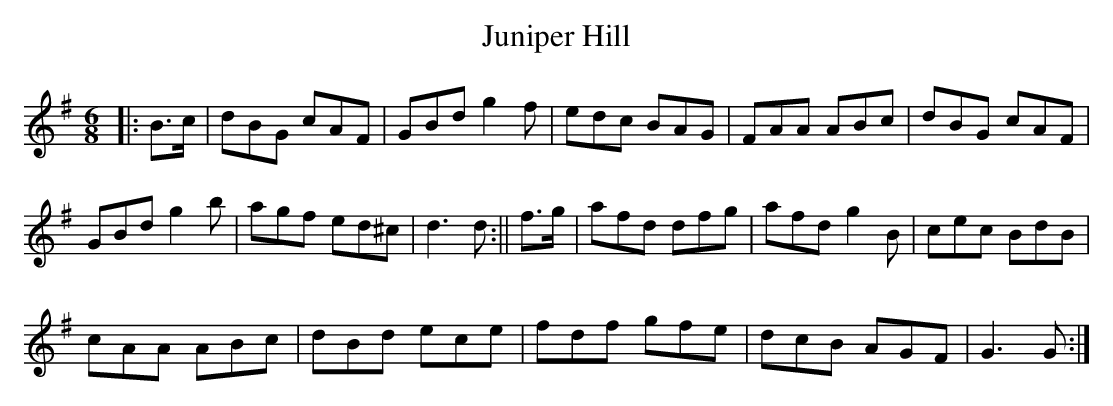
X:1
T:Juniper Hill
M:6/8
L:1/8
K:G
|:B>c|dBG cAF|GBd g2f|edc BAG|FAA ABc|dBG cAF|!GBd g2b|agf ed^c|d3d:||
f>g|afd dfg|afd g2B|cec BdB|!cAA ABc|dBd ece|fdf gfe|dcB AGF|G3G:|]
